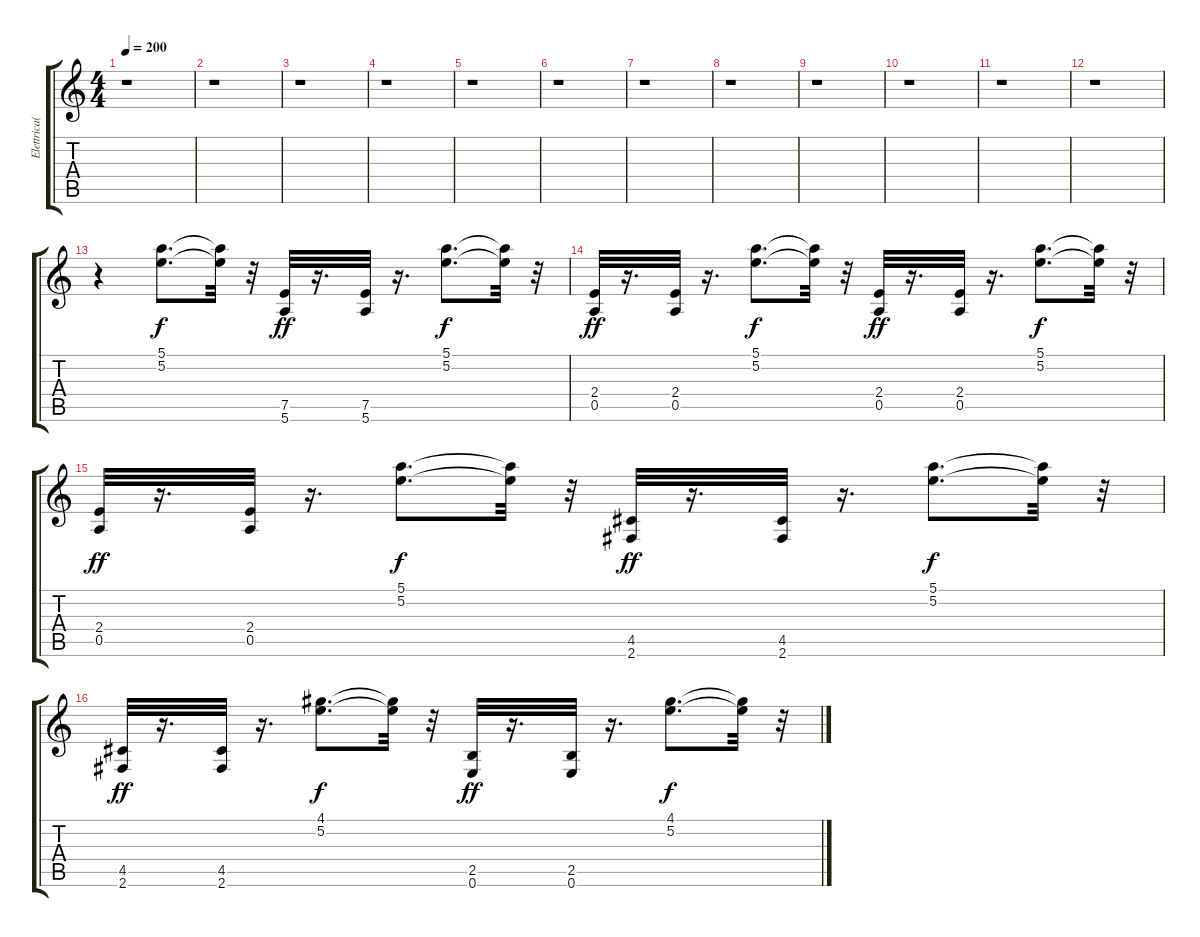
\track ("Elettrica(Ka)" "Elettrica(") {instrument distortionguitar}
\staff {score tabs}
\tuning (E4 B3 G3 D3 A2 E2) {hide}
\ts (4 4)
\tempo 200
\clef g2
\ks c
r.1{dy f} |
r.1 |
r.1 |
r.1 |
r.1 |
r.1 |
r.1 |
r.1 |
r.1 |
r.1 |
r.1 |
r.1 |
r.4 (5.1 5.2).8{d} (5.1{t} 5.2{t}).32 r.32 (7.5 5.6).32{dy ff} r.16{d} (7.5 5.6).32 r.16{d} (5.1 5.2).8{d dy f} (5.1{t} 5.2{t}).32 r.32 |
(2.4 0.5).32{dy ff} r.16{d} (2.4 0.5).32 r.16{d} (5.1 5.2).8{d dy f} (5.1{t} 5.2{t}).32 r.32 (2.4 0.5).32{dy ff} r.16{d} (2.4 0.5).32 r.16{d} (5.1 5.2).8{d dy f} (5.1{t} 5.2{t}).32 r.32 |
(2.4 0.5).32{dy ff} r.16{d} (2.4 0.5).32 r.16{d} (5.1 5.2).8{d dy f} (5.1{t} 5.2{t}).32 r.32 (4.5 2.6).32{dy ff} r.16{d} (4.5 2.6).32 r.16{d} (5.1 5.2).8{d dy f} (5.1{t} 5.2{t}).32 r.32 |
(4.5 2.6).32{dy ff} r.16{d} (4.5 2.6).32 r.16{d} (4.1 5.2).8{d dy f} (4.1{t} 5.2{t}).32 r.32 (2.5 0.6).32{dy ff} r.16{d} (2.5 0.6).32 r.16{d} (4.1 5.2).8{d dy f} (4.1{t} 5.2{t}).32 r.32
